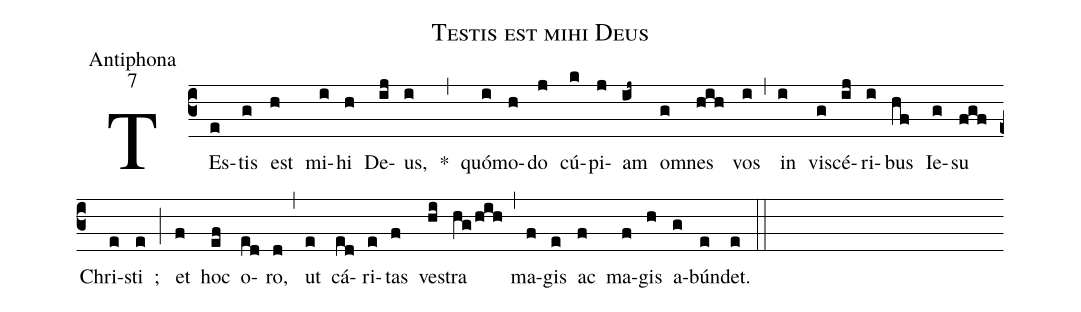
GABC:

name:Testis est mihi Deus;
office-part:Antiphona;
mode:7;
%%
(c3) TEs(e)tis(g) est(h) mi(i)hi(h) De(ij)us,(i) *(,) quó(i)mo(h)do(j) cú(k)pi(j)am(ij~) om(g)nes(hih) vos(i) (,) in(i) vi(g)scé(ij)ri(i)bus(hf) Ie(g)su(fgf) Chri(e)sti(e) ; (;) et(f) hoc(ef) o(ed)ro,(d) (,) ut(e) cá(ed)ri(e)tas(f) ve(hi)stra(hg/hih) (,) ma(f)gis(e) ac(f) ma(f)gis(h) a(g)bún(e)det.(e) (::)
